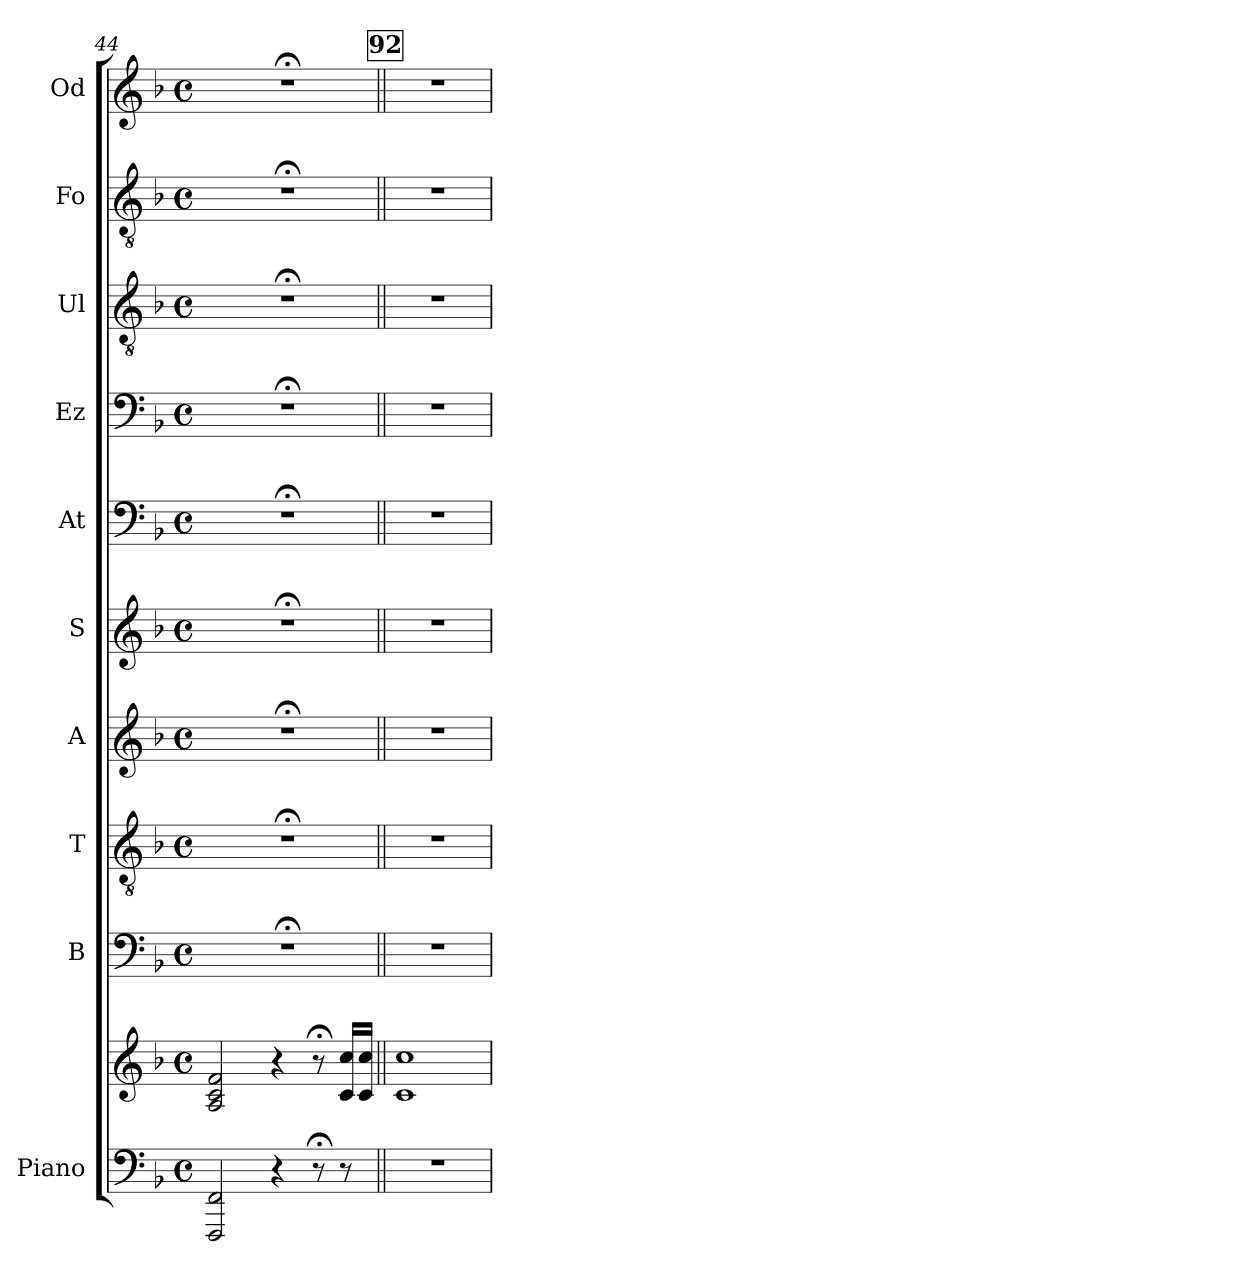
**kern	**kern	**kern	**kern	**kern	**kern	**kern	**kern	**kern	**kern	**kern
*part10	*part10	*part9	*part8	*part7	*part6	*part5	*part4	*part3	*part2	*part1
*staff11	*staff10	*staff9	*staff8	*staff7	*staff6	*staff5	*staff4	*staff3	*staff2	*staff1
*I"Piano	*	*I"B	*I"T	*I"A	*I"S	*I"At	*I"Ez	*I"Ul	*I"Fo	*I"Od
*I'Pno	*	*I'B	*I'T	*I'A	*I'S	*I'At	*I'Ez	*I'Ul	*I'Fo	*I'Od
*clefF4	*clefG2	*clefF4	*clefGv2	*clefG2	*clefG2	*clefF4	*clefF4	*clefGv2	*clefGv2	*clefG2
*k[b-]	*k[b-]	*k[b-]	*k[b-]	*k[b-]	*k[b-]	*k[b-]	*k[b-]	*k[b-]	*k[b-]	*k[b-]
*M4/4	*M4/4	*M4/4	*M4/4	*M4/4	*M4/4	*M4/4	*M4/4	*M4/4	*M4/4	*M4/4
*met(c)	*met(c)	*met(c)	*met(c)	*met(c)	*met(c)	*met(c)	*met(c)	*met(c)	*met(c)	*met(c)
=44	=44	=44	=44	=44	=44	=44	=44	=44	=44	=44
2FFF/ 2FF/	2A/ 2c/ 2f/	1r;<	1r;<	1r;<	1r;<	1r;<	1r;<	1r;<	1r;<	1r;<
4r	4r	.	.	.	.	.	.	.	.	.
8r;<	8r;<	.	.	.	.	.	.	.	.	.
8r	16c/ 16cc/LL	.	.	.	.	.	.	.	.	.
.	16c/ 16cc/JJ	.	.	.	.	.	.	.	.	.
!!LO:REH:place=s1:a:B:fs=14:t=92
=45||	=45||	=45||	=45||	=45||	=45||	=45||	=45||	=45||	=45||	=45||
1r	1c 1cc	1r	1r	1r	1r	1r	1r	1r	1r	1r
=	=	=	=	=	=	=	=	=	=	=
*-	*-	*-	*-	*-	*-	*-	*-	*-	*-	*-
